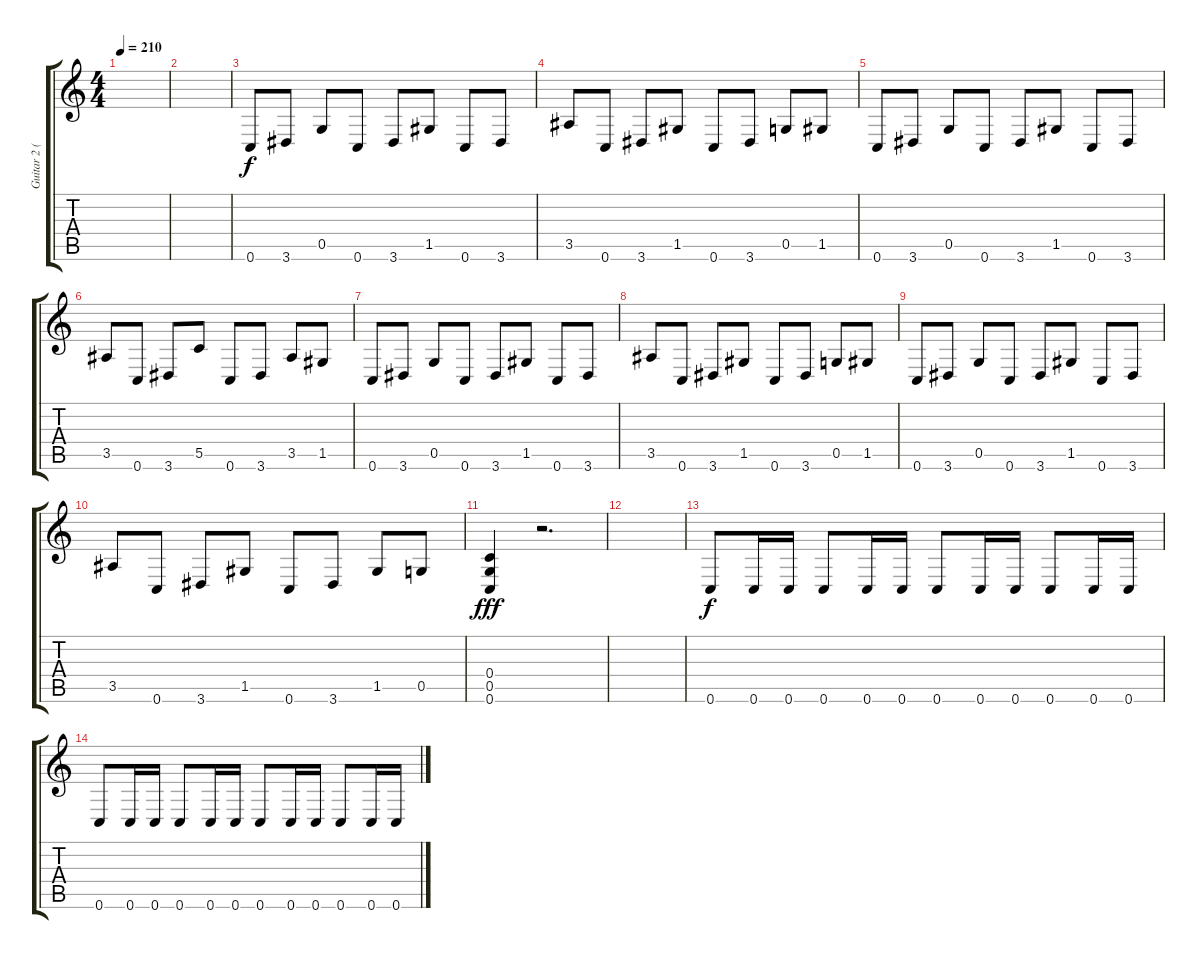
\track ("Guitar 2 (Solo Guitar)" "Guitar 2 (") {instrument overdrivenguitar}
\staff {score tabs}
\tuning (D4 A3 F3 C3 G2 C2) {hide}
\ts (4 4)
\tempo 210
\clef g2
\ks c
|
|
0.6.8 3.6.8 0.5.8 0.6.8 3.6.8 1.5.8 0.6.8 3.6.8 |
3.5.8 0.6.8 3.6.8 1.5.8 0.6.8 3.6.8 0.5.8 1.5.8 |
0.6.8 3.6.8 0.5.8 0.6.8 3.6.8 1.5.8 0.6.8 3.6.8 |
3.5.8 0.6.8 3.6.8 5.5.8 0.6.8 3.6.8 3.5.8 1.5.8 |
0.6.8 3.6.8 0.5.8 0.6.8 3.6.8 1.5.8 0.6.8 3.6.8 |
3.5.8 0.6.8 3.6.8 1.5.8 0.6.8 3.6.8 0.5.8 1.5.8 |
0.6.8 3.6.8 0.5.8 0.6.8 3.6.8 1.5.8 0.6.8 3.6.8 |
3.5.8 0.6.8 3.6.8 1.5.8 0.6.8 3.6.8 1.5.8 0.5.8 |
(0.4 0.5 0.6).4{dy fff} r.2{d} |
|
0.6.8{dy f} 0.6.16 0.6.16 0.6.8 0.6.16 0.6.16 0.6.8 0.6.16 0.6.16 0.6.8 0.6.16 0.6.16 |
0.6.8 0.6.16 0.6.16 0.6.8 0.6.16 0.6.16 0.6.8 0.6.16 0.6.16 0.6.8 0.6.16 0.6.16
